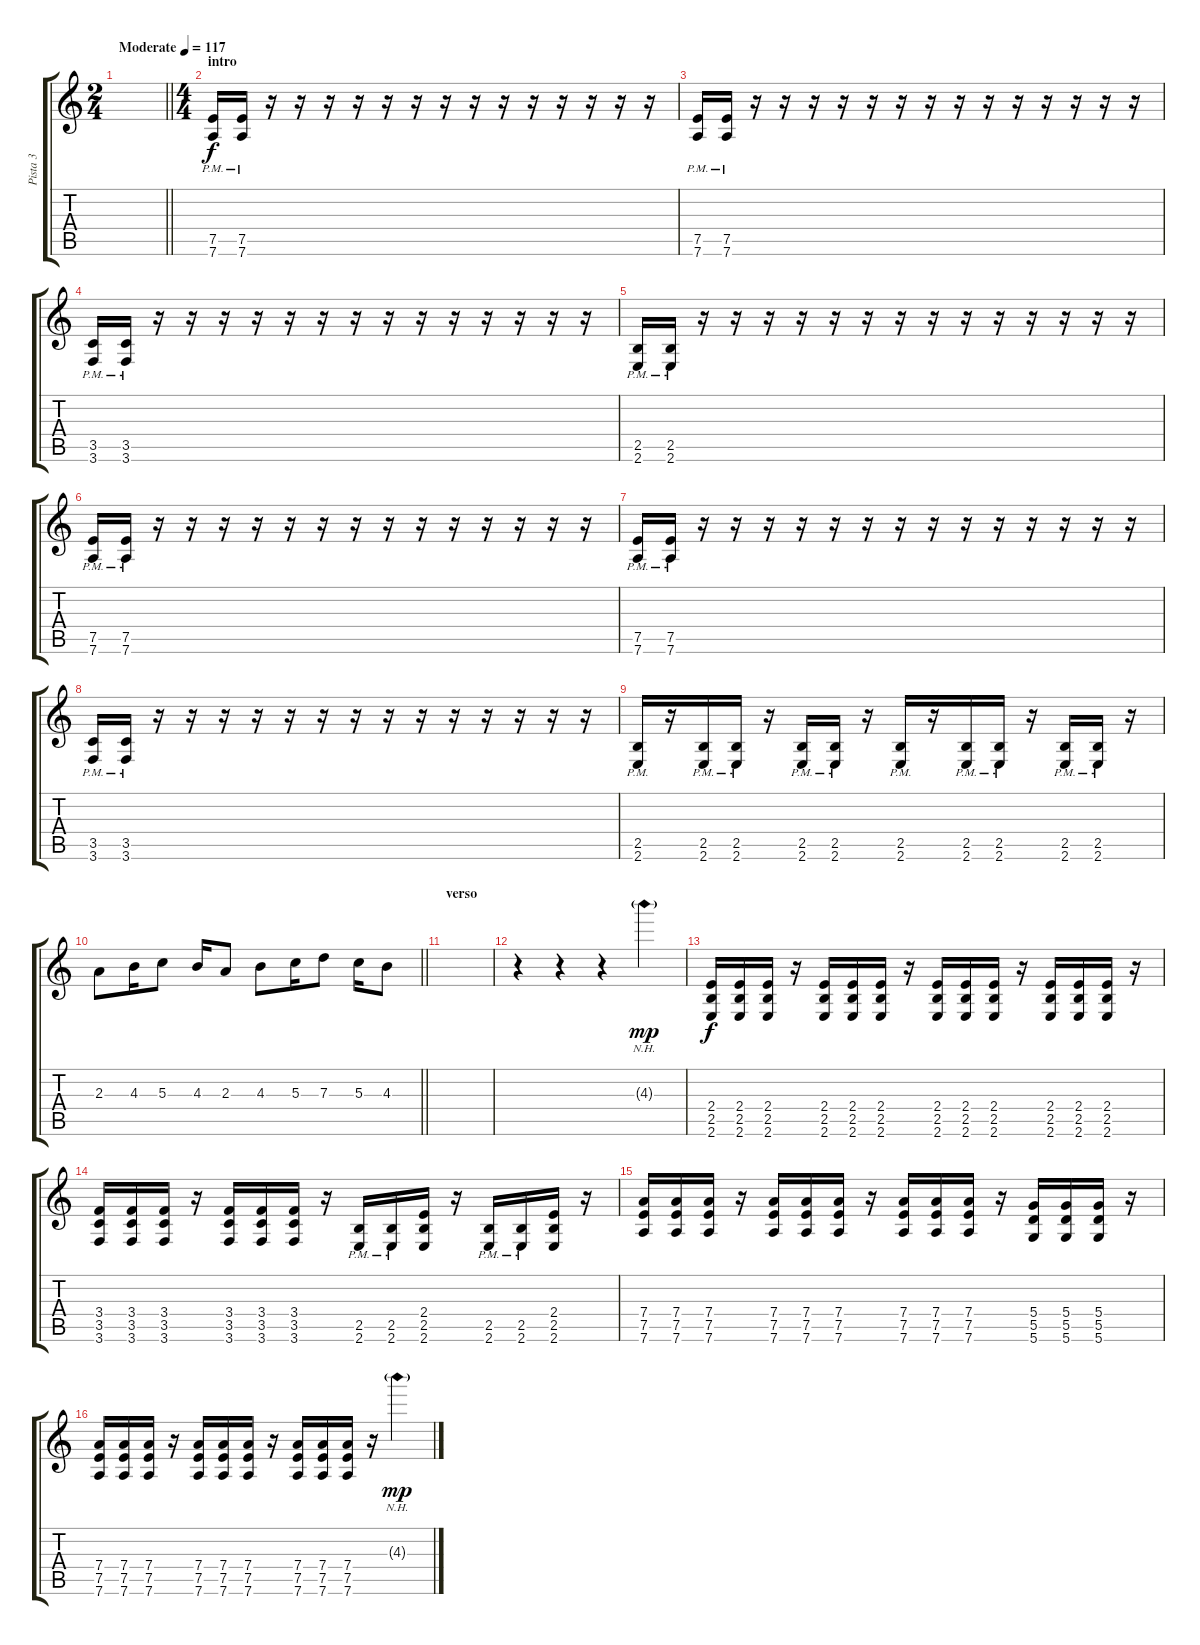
\track ("Pista 3" "Pista 3") {instrument distortionguitar}
\staff {score tabs}
\tuning (E4 B3 G3 D3 A2 D2) {hide}
\ts (2 4)
\tempo (117 "Moderate")
\clef g2
\barLineRight lightlight
\ks c
|
\ts (4 4)
\section ("" "intro")
\ks aminor
(7.5{pm} 7.6{pm}).16 (7.5{pm} 7.6{pm}).16 r.16 r.16 r.16 r.16 r.16 r.16 r.16 r.16 r.16 r.16 r.16 r.16 r.16 r.16 |
(7.5{pm} 7.6{pm}).16 (7.5{pm} 7.6{pm}).16 r.16 r.16 r.16 r.16 r.16 r.16 r.16 r.16 r.16 r.16 r.16 r.16 r.16 r.16 |
(3.5{pm} 3.6{pm}).16 (3.5{pm} 3.6{pm}).16 r.16 r.16 r.16 r.16 r.16 r.16 r.16 r.16 r.16 r.16 r.16 r.16 r.16 r.16 |
(2.5{pm} 2.6{pm}).16 (2.5{pm} 2.6{pm}).16 r.16 r.16 r.16 r.16 r.16 r.16 r.16 r.16 r.16 r.16 r.16 r.16 r.16 r.16 |
(7.5{pm} 7.6{pm}).16 (7.5{pm} 7.6{pm}).16 r.16 r.16 r.16 r.16 r.16 r.16 r.16 r.16 r.16 r.16 r.16 r.16 r.16 r.16 |
(7.5{pm} 7.6{pm}).16 (7.5{pm} 7.6{pm}).16 r.16 r.16 r.16 r.16 r.16 r.16 r.16 r.16 r.16 r.16 r.16 r.16 r.16 r.16 |
(3.5{pm} 3.6{pm}).16 (3.5{pm} 3.6{pm}).16 r.16 r.16 r.16 r.16 r.16 r.16 r.16 r.16 r.16 r.16 r.16 r.16 r.16 r.16 |
(2.5{pm} 2.6{pm}).16 r.16 (2.5{pm} 2.6{pm}).16 (2.5{pm} 2.6{pm}).16 r.16 (2.5{pm} 2.6{pm}).16 (2.5{pm} 2.6{pm}).16 r.16 (2.5{pm} 2.6{pm}).16 r.16 (2.5{pm} 2.6{pm}).16 (2.5{pm} 2.6{pm}).16 r.16 (2.5{pm} 2.6{pm}).16 (2.5{pm} 2.6{pm}).16 r.16 |
\barLineRight lightlight
2.3.8 4.3.16 5.3.8 4.3.16 2.3.8 4.3.8 5.3.16 7.3.8 5.3.16 4.3.8 |
\section ("" "verso")
|
r.4 r.4 r.4 4.3{nh g}.4{dy mp} |
(2.4 2.5 2.6).16{dy f} (2.4 2.5 2.6).16 (2.4 2.5 2.6).16 r.16 (2.4 2.5 2.6).16 (2.4 2.5 2.6).16 (2.4 2.5 2.6).16 r.16 (2.4 2.5 2.6).16 (2.4 2.5 2.6).16 (2.4 2.5 2.6).16 r.16 (2.4 2.5 2.6).16 (2.4 2.5 2.6).16 (2.4 2.5 2.6).16 r.16 |
(3.4 3.5 3.6).16 (3.4 3.5 3.6).16 (3.4 3.5 3.6).16 r.16 (3.4 3.5 3.6).16 (3.4 3.5 3.6).16 (3.4 3.5 3.6).16 r.16 (2.5{pm} 2.6{pm}).16 (2.5{pm} 2.6{pm}).16 (2.4 2.5 2.6).16 r.16 (2.5{pm} 2.6{pm}).16 (2.5{pm} 2.6{pm}).16 (2.4 2.5 2.6).16 r.16 |
(7.4 7.5 7.6).16 (7.4 7.5 7.6).16 (7.4 7.5 7.6).16 r.16 (7.4 7.5 7.6).16 (7.4 7.5 7.6).16 (7.4 7.5 7.6).16 r.16 (7.4 7.5 7.6).16 (7.4 7.5 7.6).16 (7.4 7.5 7.6).16 r.16 (5.4 5.5 5.6).16 (5.4 5.5 5.6).16 (5.4 5.5 5.6).16 r.16 |
(7.4 7.5 7.6).16 (7.4 7.5 7.6).16 (7.4 7.5 7.6).16 r.16 (7.4 7.5 7.6).16 (7.4 7.5 7.6).16 (7.4 7.5 7.6).16 r.16 (7.4 7.5 7.6).16 (7.4 7.5 7.6).16 (7.4 7.5 7.6).16 r.16 4.3{nh g}.4{dy mp}
